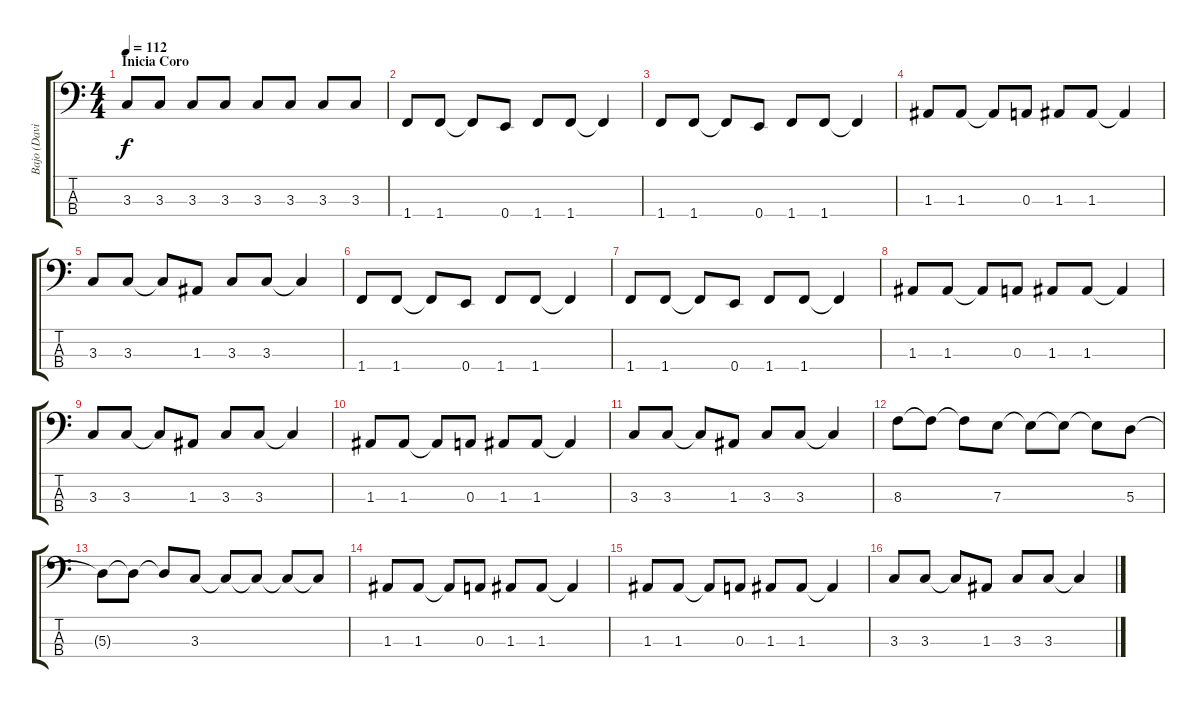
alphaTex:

\track ("Bajo (David Summers)" "Bajo (Davi") {instrument electricbassfinger}
\staff {score tabs}
\tuning (G2 D2 A1 E1) {hide}
\ts (4 4)
\section ("" "Inicia Coro")
\tempo 112
\clef f4
\ks c
3.3.8{dy f} 3.3.8 3.3.8 3.3.8 3.3.8 3.3.8 3.3.8 3.3.8 |
1.4.8{volume 16} 1.4.8 1.4{t}.8 0.4.8 1.4.8 1.4.8 1.4{t}.4 |
1.4.8 1.4.8 1.4{t}.8 0.4.8 1.4.8 1.4.8 1.4{t}.4 |
1.3.8 1.3.8 1.3{t}.8 0.3.8 1.3.8 1.3.8 1.3{t}.4 |
3.3.8 3.3.8 3.3{t}.8 1.3.8 3.3.8 3.3.8 3.3{t}.4 |
1.4.8{volume 16} 1.4.8 1.4{t}.8 0.4.8 1.4.8 1.4.8 1.4{t}.4 |
1.4.8 1.4.8 1.4{t}.8 0.4.8 1.4.8 1.4.8 1.4{t}.4 |
1.3.8 1.3.8 1.3{t}.8 0.3.8 1.3.8 1.3.8 1.3{t}.4 |
3.3.8 3.3.8 3.3{t}.8 1.3.8 3.3.8 3.3.8 3.3{t}.4 |
1.3.8 1.3.8 1.3{t}.8 0.3.8 1.3.8 1.3.8 1.3{t}.4 |
3.3.8 3.3.8 3.3{t}.8 1.3.8 3.3.8 3.3.8 3.3{t}.4 |
8.3.8 8.3{t}.8 8.3{t}.8 7.3.8 7.3{t}.8 7.3{t}.8 7.3{t}.8 5.3.8 |
5.3{t}.8 5.3{t}.8 5.3{t}.8 3.3.8 3.3{t}.8 3.3{t}.8 3.3{t}.8 3.3{t}.8 |
1.3.8 1.3.8 1.3{t}.8 0.3.8 1.3.8 1.3.8 1.3{t}.4 |
1.3.8 1.3.8 1.3{t}.8 0.3.8 1.3.8 1.3.8 1.3{t}.4 |
3.3.8 3.3.8 3.3{t}.8 1.3.8 3.3.8 3.3.8 3.3{t}.4
